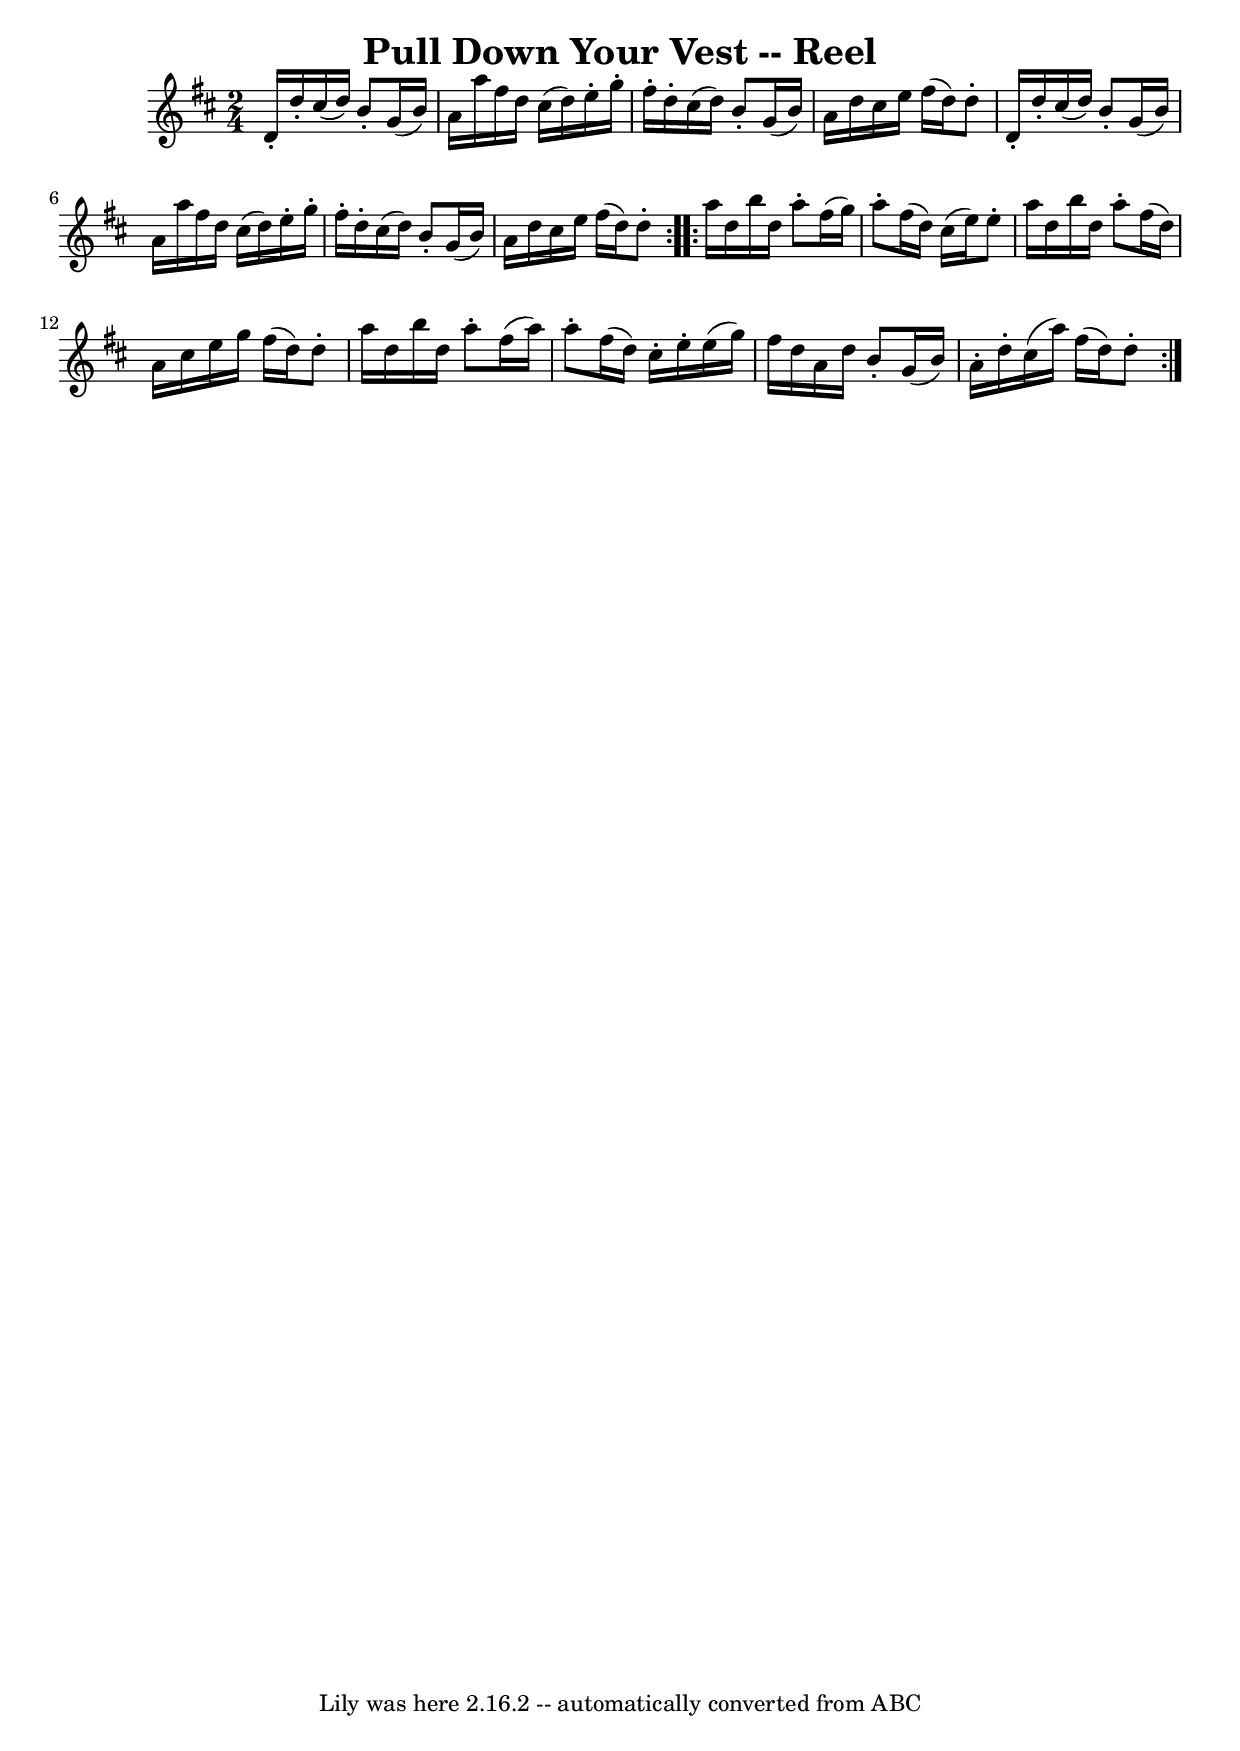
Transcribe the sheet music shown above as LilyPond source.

\version "2.7.40"
\include "Mammoth.ily"
\header {
	book = "Ryan's Mammoth Collection"
	crossRefNumber = "1"
	footnotes = "\\\\183"
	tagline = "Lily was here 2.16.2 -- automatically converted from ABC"
	title = "Pull Down Your Vest -- Reel"
}
voicedefault =  {
\set Score.defaultBarType = "empty"

\repeat volta 2 {
\time 2/4 \key d \major d'16 -. d''16 -. cis''16 (d''16) b'8 -. 
 g'16 (b'16)   |
 a'16 a''16 fis''16 d''16 cis''16 (
 d''16) e''16 -. g''16 -.   |
 fis''16 -. d''16 -. cis''16 
(d''16) b'8 -. g'16 (b'16)   |
 a'16 d''16    
cis''16 e''16 fis''16 (d''16) d''8 -.   |
 d'16 -.   
d''16 -. cis''16 (d''16) b'8 -. g'16 (b'16)   |
 a'16 
 a''16 fis''16 d''16 cis''16 (d''16) e''16 -. g''16 -.   
|
 fis''16 -. d''16 -. cis''16 (d''16) b'8 -. g'16 (
b'16)   |
 a'16 d''16 cis''16 e''16 fis''16 (d''16  
-) d''8 -.   } \repeat volta 2 { a''16 d''16 b''16 d''16 a''8 
-. fis''16 (g''16)   |
 a''8 -. fis''16 (d''16)   
cis''16 (e''16) e''8 -.   |
 a''16 d''16 b''16 d''16   
 a''8 -. fis''16 (d''16)   |
 a'16 cis''16 e''16 g''16 
 fis''16 (d''16) d''8 -.   |
 a''16 d''16 b''16    
d''16 a''8 -. fis''16 (a''16)   |
 a''8 -. fis''16 (
d''16) cis''16 -. e''16 -. e''16 (g''16)   |
 fis''16    
d''16 a'16 d''16 b'8 -. g'16 (b'16)   |
 a'16 -.   
d''16 -. cis''16 (a''16) fis''16 (d''16) d''8 -.   }   
}

\score{
    <<

	\context Staff="default"
	{
	    \voicedefault 
	}

    >>
	\layout {
	}
	\midi {}
}
